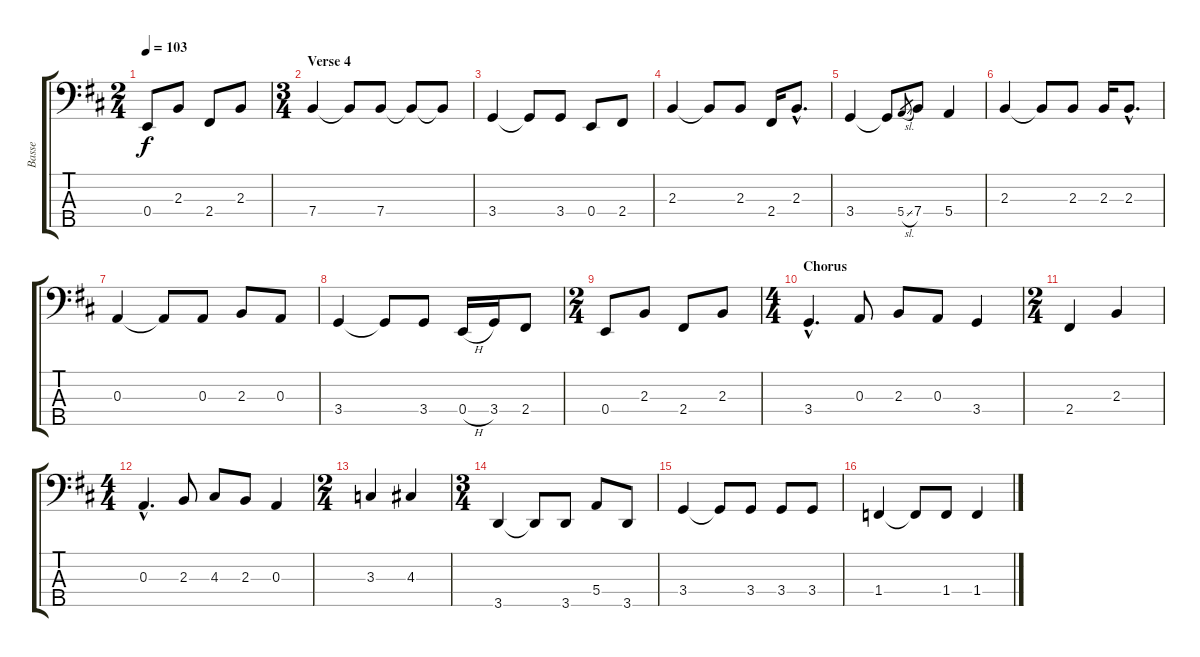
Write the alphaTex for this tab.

\track ("Basse" "Basse") {instrument electricbasspick}
\staff {score tabs}
\tuning (G2 D2 A1 E1 B0) {hide}
\ts (2 4)
\tempo 103
\clef f4
\ks bminor
0.4.8{dy f} 2.3.8 2.4.8 2.3.8 |
\ts (3 4)
\section ("" "Verse 4")
7.4.4 7.4{t}.8 7.4.8 7.4{t}.8 7.4{t}.8 |
3.4.4 3.4{t}.8 3.4.8 0.4.8 2.4.8 |
2.3.4 2.3{t}.8 2.3.8 2.4.16 2.3{hac}.8{d} |
3.4.4 3.4{t}.8 5.4{sl}.8{gr} 7.4.8 5.4.4 |
2.3.4 2.3{t}.8 2.3.8 2.3.16 2.3{hac}.8{d} |
0.3.4 0.3{t}.8 0.3.8 2.3.8 0.3.8 |
3.4.4 3.4{t}.8 3.4.8 0.4{h}.16 3.4.16 2.4.8 |
\ts (2 4)
0.4.8 2.3.8 2.4.8 2.3.8 |
\ts (4 4)
\section ("" "Chorus")
3.4{hac}.4{d} 0.3.8 2.3.8 0.3.8 3.4.4 |
\ts (2 4)
2.4.4 2.3.4 |
\ts (4 4)
0.3{hac}.4{d} 2.3.8 4.3.8 2.3.8 0.3.4 |
\ts (2 4)
3.3.4 4.3.4 |
\ts (3 4)
3.5.4 3.5{t}.8 3.5.8 5.4.8 3.5.8 |
3.4.4 3.4{t}.8 3.4.8 3.4.8 3.4.8 |
1.4.4 1.4{t}.8 1.4.8 1.4.4
